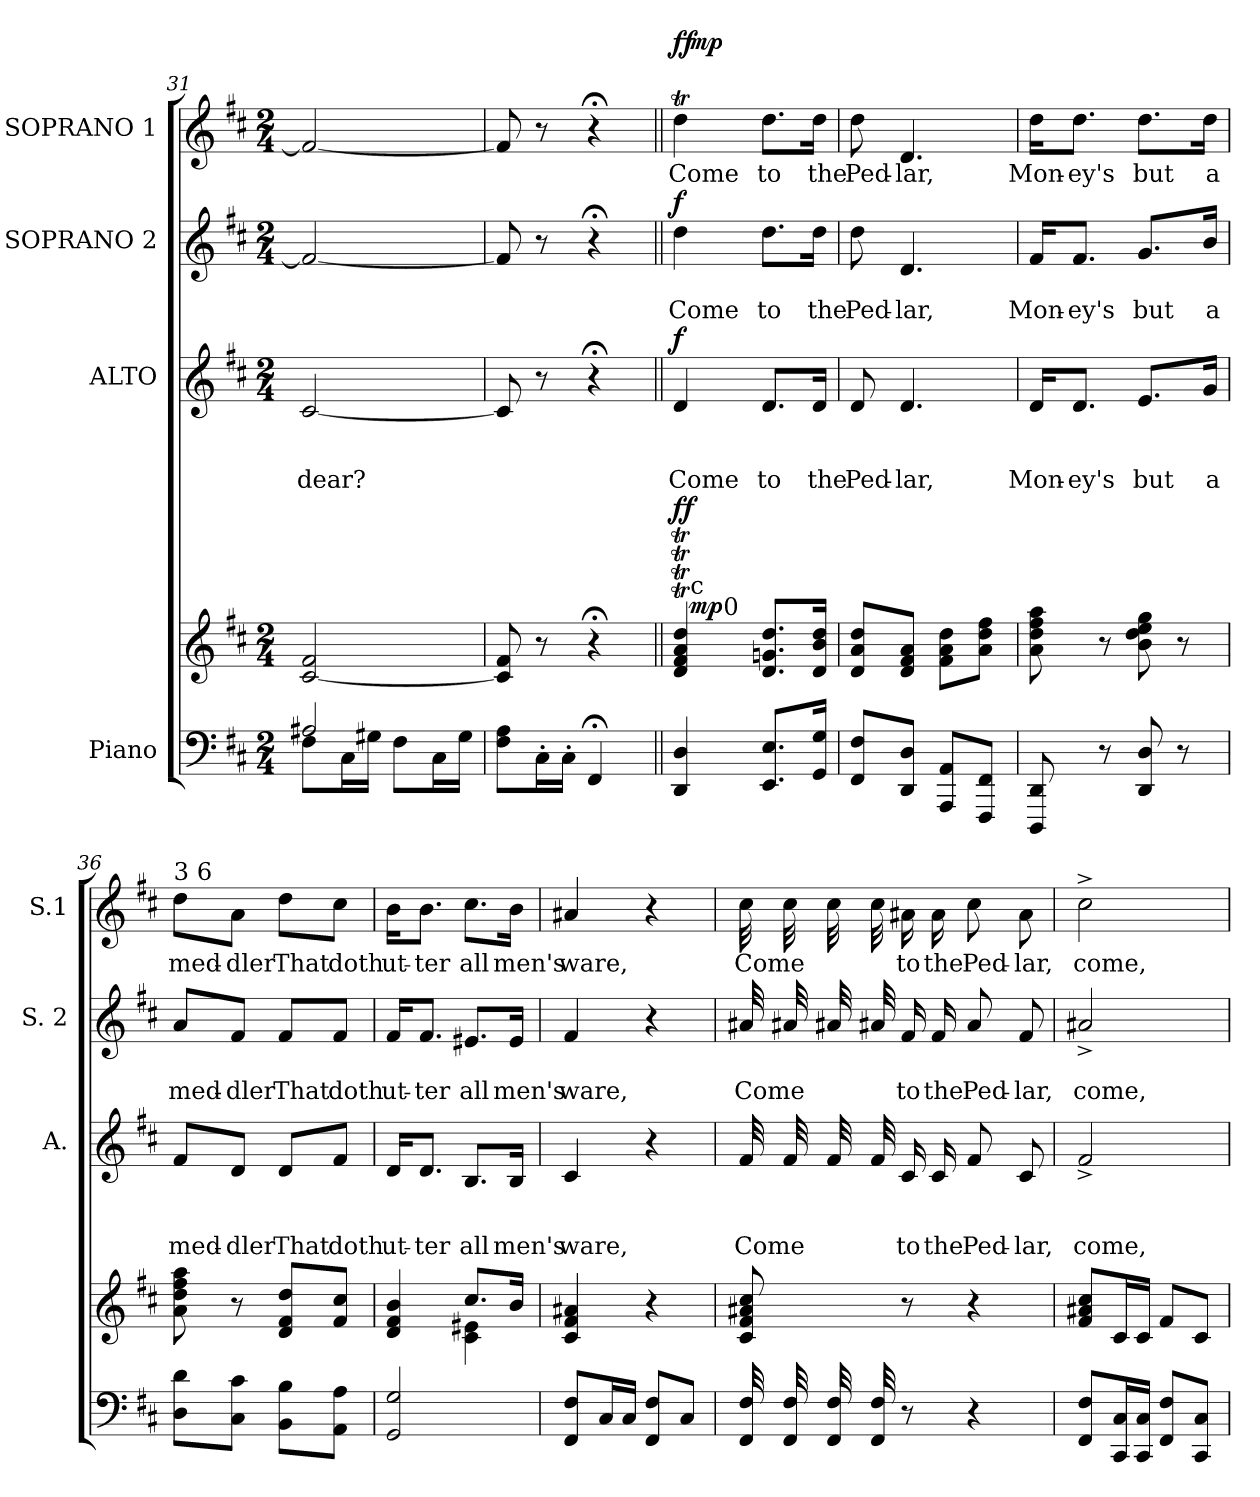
**kern	**kern	**dynam	**kern	**text	**text	**text	**dynam	**kern	**text	**text	**dynam	**kern	**text	**dynam
*part4	*part4	*part4	*part3	*part3	*part3	*part3	*part3	*part2	*part2	*part2	*part2	*part1	*part1	*part1
*staff5	*staff4	*staff4/5	*staff3	*staff3	*staff3	*staff3	*staff3	*staff2	*staff2	*staff2	*staff2	*staff1	*staff1	*staff1
*I"Piano	*	*	*I"ALTO	*	*	*	*	*I"SOPRANO 2	*	*	*	*I"SOPRANO 1	*	*
*	*	*	*I'A.	*	*	*	*	*I'S. 2	*	*	*	*I'S.1	*	*
!!LO:PB:g=z
*clefF4	*clefG2	*	*clefG2	*	*	*	*	*clefG2	*	*	*	*clefG2	*	*
*k[f#c#]	*k[f#c#]	*	*k[f#c#]	*	*	*	*	*k[f#c#]	*	*	*	*k[f#c#]	*	*
*D:	*D:	*	*D:	*	*	*	*	*D:	*	*	*	*D:	*	*
*M2/4	*M2/4	*	*M2/4	*	*	*	*	*M2/4	*	*	*	*M2/4	*	*
=31	=31	=31	=31	=31	=31	=31	=31	=31	=31	=31	=31	=31	=31	=31
*^	*	*	*	*	*	*	*	*	*	*	*	*	*	*
!	!	!	!	!	!	!	!LO:LY:b	!	!	!	!	!	!	!	!
2A#X/	8F#\L	[<2c#/ 2f#/	.	[<2c#/	.	.	dear?	.	2f#/_	.	.	.	2f#/_	.	.
.	16C#\L	.	.	.	.	.	.	.	.	.	.	.	.	.	.
.	16G#X\JJ	.	.	.	.	.	.	.	.	.	.	.	.	.	.
.	8F#\L	.	.	.	.	.	.	.	.	.	.	.	.	.	.
.	16C#\L	.	.	.	.	.	.	.	.	.	.	.	.	.	.
.	16G#\JJ	.	.	.	.	.	.	.	.	.	.	.	.	.	.
*v	*v	*	*	*	*	*	*	*	*	*	*	*	*	*	*
=32	=32	=32	=32	=32	=32	=32	=32	=32	=32	=32	=32	=32	=32	=32
8F#\ 8A\L	8c#/] 8f#/	.	8c#/]	.	.	.	.	8f#/]	.	.	.	8f#/]	.	.
16C#'>\L	8r	.	8r	.	.	.	.	8r	.	.	.	8r	.	.
16C#'>\JJ	.	.	.	.	.	.	.	.	.	.	.	.	.	.
4FF#;/	4r;<	.	4r;<	.	.	.	.	4r;<	.	.	.	4r;<	.	.
=33||	=33||	=33||	=33||	=33||	=33||	=33||	=33||	=33||	=33||	=33||	=33||	=33||	=33||	=33||
!	!	!LO:DY:b	!	!	!	!LO:LY:b	!	!	!	!LO:LY:b	!	!	!LO:LY:b	!
!	!	!LO:DY:n=1:a	!	!	!	!	!LO:DY:a	!	!	!	!LO:DY:a	!	!	!LO:DY:a
!	!	!	!	!	!	!	!	!	!	!	!	!	!	!LO:DY:n=1:a
*	*^	*	*	*	*	*	*	*	*	*	*	*^	*	*
*	*	*^	*	*	*	*	*	*	*	*	*	*	*	*	*	*
4DD/ 4D/	4d/T 4f#/T 4a/T 4dd/T	32ryy	8ryy	f f	4d/	.	.	Come	f	4dd\	.	Come	f	4ddT\	32ryy	Come	f f
!	!	!LO:TX:a:t=c	!	!	!	!	!	!	!	!	!	!	!	!	!	!	!
!	!	!	!	!LO:DY:n=2:a	!	!	!	!	!	!	!	!	!	!	!	!	!LO:DY:n=2:a
.	.	4...ryy	.	mp	.	.	.	.	.	.	.	.	.	.	4...ryy	.	mp
!	!	!	!LO:TX:a:t=0	!	!	!	!	!	!	!	!	!	!	!	!	!	!
.	.	.	4.ryy	.	.	.	.	.	.	.	.	.	.	.	.	.	.
!	!	!	!	!	!	!	!	!LO:LY:b	!	!	!	!LO:LY:b	!	!	!	!LO:LY:b	!
8.EE/ 8.E/L	8.d/ 8.g/ 8.dd/L	.	.	.	8.d/L	.	.	to	.	8.dd\L	.	to	.	8.dd\L	.	to	.
!	!	!	!	!	!	!	!	!LO:LY:b	!	!	!	!LO:LY:b	!	!	!	!LO:LY:b	!
16GG/ 16G/Jk	16d/ 16b/ 16dd/Jk	.	.	.	16d/Jk	.	.	the	.	16dd\Jk	.	the	.	16dd\Jk	.	the	.
=34	=34	=34	=34	=34	=34	=34	=34	=34	=34	=34	=34	=34	=34	=34	=34	=34	=34
!	!	!	!	!	!	!	!	!LO:LY:b	!	!	!	!LO:LY:b	!	!	!	!LO:LY:b	!
*	*v	*v	*v	*	*	*	*	*	*	*	*	*	*	*v	*v	*	*
8FF#/ 8F#/L	8d/ 8a/ 8dd/L	.	8d/	.	.	Ped-	.	8dd\	.	Ped-	.	8dd\	Ped-	.
!	!	!	!	!	!	!LO:LY:b	!	!	!	!LO:LY:b	!	!	!LO:LY:b	!
8DD/ 8D/J	8d/ 8f#/ 8a/J	.	4.d/	.	.	-lar,	.	4.d/	.	-lar,	.	4.d/	-lar,	.
8AAA/ 8AA/L	8f#\ 8a\ 8dd\L	.	.	.	.	.	.	.	.	.	.	.	.	.
8FFF#/ 8FF#/J	8a\ 8dd\ 8ff#\J	.	.	.	.	.	.	.	.	.	.	.	.	.
=35	=35	=35	=35	=35	=35	=35	=35	=35	=35	=35	=35	=35	=35	=35
!	!	!	!	!	!	!LO:LY:b	!	!	!	!LO:LY:b	!	!	!LO:LY:b	!
8DDD/ 8DD/	8a\ 8dd\ 8ff#\ 8aa\	.	16d/KL	.	.	Mon-	.	16f#/KL	.	Mon-	.	16dd\KL	Mon-	.
!	!	!	!	!	!	!LO:LY:b:rj	!	!	!	!LO:LY:b:rj	!	!	!LO:LY:b:rj	!
.	.	.	8.d/J	.	.	-ey's	.	8.f#/J	.	-ey's	.	8.dd\J	-ey's	.
8r	8r	.	.	.	.	.	.	.	.	.	.	.	.	.
!	!	!	!	!	!	!LO:LY:b	!	!	!	!LO:LY:b	!	!	!LO:LY:b	!
8DD/ 8D/	8b\ 8dd\ 8ee\ 8gg\	.	8.e/L	.	.	but	.	8.g/L	.	but	.	8.dd\L	but	.
8r	8r	.	.	.	.	.	.	.	.	.	.	.	.	.
!	!	!	!	!	!	!LO:LY:b	!	!	!	!LO:LY:b	!	!	!LO:LY:b	!
.	.	.	16g/Jk	.	.	a	.	16b/Jk	.	a	.	16dd\Jk	a	.
!!LO:LB:g=z
=36	=36	=36	=36	=36	=36	=36	=36	=36	=36	=36	=36	=36	=36	=36
!	!	!	!	!	!	!	!	!	!	!	!	!LO:TX:a:t=3 6	!	!
!	!	!	!	!	!	!LO:LY:b	!	!	!	!LO:LY:b	!	!	!LO:LY:b	!
8D\ 8d\L	8a\ 8dd\ 8ff#\ 8aa\	.	8f#/L	.	.	med-	.	8a/L	.	med-	.	8dd\L	med-	.
!	!	!	!	!	!	!LO:LY:b	!	!	!	!LO:LY:b	!	!	!LO:LY:b	!
8C#\ 8c#\J	8r	.	8d/J	.	.	-dler	.	8f#/J	.	-dler	.	8a\J	-dler	.
!	!	!	!	!	!	!LO:LY:b	!	!	!	!LO:LY:b	!	!	!LO:LY:b	!
8BB\ 8B\L	8d/ 8f#/ 8dd/L	.	8d/L	.	.	That	.	8f#/L	.	That	.	8dd\L	That	.
!	!	!	!	!	!	!LO:LY:b	!	!	!	!LO:LY:b	!	!	!LO:LY:b	!
8AA\ 8A\J	8f#/ 8cc#/J	.	8f#/J	.	.	doth	.	8f#/J	.	doth	.	8cc#\J	doth	.
=37	=37	=37	=37	=37	=37	=37	=37	=37	=37	=37	=37	=37	=37	=37
*	*^	*	*	*	*	*	*	*	*	*	*	*	*	*
!	!	!	!	!	!	!	!LO:LY:b	!	!	!	!LO:LY:b	!	!	!LO:LY:b	!
2GG/ 2G/	4d/ 4f#/ 4b/	4ryy	.	16d/KL	.	.	ut-	.	16f#/KL	.	ut-	.	16b\KL	ut-	.
!	!	!	!	!	!	!	!LO:LY:b	!	!	!	!LO:LY:b	!	!	!LO:LY:b	!
.	.	.	.	8.d/J	.	.	-ter	.	8.f#/J	.	-ter	.	8.b\J	-ter	.
!	!	!	!	!	!	!	!LO:LY:b	!	!	!	!LO:LY:b	!	!	!LO:LY:b	!
.	8.cc#/L	4c#\ 4e#X\	.	8.B/L	.	.	all	.	8.e#X/L	.	all	.	8.cc#\L	all	.
!	!	!	!	!	!	!	!LO:LY:b	!	!	!	!LO:LY:b	!	!	!LO:LY:b	!
.	16b/Jk	.	.	16B/Jk	.	.	men's	.	16e#/Jk	.	men's	.	16b\Jk	men's	.
*	*v	*v	*	*	*	*	*	*	*	*	*	*	*	*	*
=38	=38	=38	=38	=38	=38	=38	=38	=38	=38	=38	=38	=38	=38	=38
!	!	!	!	!	!	!LO:LY:b	!	!	!	!LO:LY:b	!	!	!LO:LY:b	!
8FF#/ 8F#/L	4c#/ 4f#/ 4a#X/	.	4c#/	.	.	ware,	.	4f#/	.	ware,	.	4a#X/	ware,	.
16C#/L	.	.	.	.	.	.	.	.	.	.	.	.	.	.
16C#/JJ	.	.	.	.	.	.	.	.	.	.	.	.	.	.
8FF#/ 8F#/L	4r	.	4r	.	.	.	.	4r	.	.	.	4r	.	.
8C#/J	.	.	.	.	.	.	.	.	.	.	.	.	.	.
=39	=39	=39	=39	=39	=39	=39	=39	=39	=39	=39	=39	=39	=39	=39
!	!	!	!	!	!	!LO:LY:b	!	!	!	!LO:LY:b	!	!	!LO:LY:b	!
*tremolo	*	*	*	*	*	*	*	*	*	*	*	*	*	*
*	*	*	*tremolo	*	*	*	*	*	*	*	*	*	*	*
*	*	*	*	*	*	*	*	*tremolo	*	*	*	*	*	*
*	*	*	*	*	*	*	*	*	*	*	*	*tremolo	*	*
32FF#/ 32F#/	8c#/ 8f#/ 8a#X/ 8cc#/	.	32f#/LLL	.	.	Come	.	32a#X/LLL	.	Come	.	32cc#\LLL	Come	.
32FF#/ 32F#/	.	.	32f#/	.	.	.	.	32a#X/	.	.	.	32cc#\	.	.
32FF#/ 32F#/	.	.	32f#/	.	.	.	.	32a#X/	.	.	.	32cc#\	.	.
32FF#/ 32F#/	.	.	32f#/	.	.	.	.	32a#X/	.	.	.	32cc#\	.	.
*	*	*	*	*	*	*	*	*	*	*	*	*Xtremolo	*	*
*	*	*	*	*	*	*	*	*Xtremolo	*	*	*	*	*	*
*	*	*	*Xtremolo	*	*	*	*	*	*	*	*	*	*	*
*Xtremolo	*	*	*	*	*	*	*	*	*	*	*	*	*	*
!	!	!	!	!	!	!LO:LY:b	!	!	!	!LO:LY:b	!	!	!LO:LY:b	!
8r	8r	.	16c#/L	.	.	to	.	16f#/L	.	to	.	16a#X\L	to	.
!	!	!	!	!	!	!LO:LY:b	!	!	!	!LO:LY:b	!	!	!LO:LY:b	!
.	.	.	16c#/JJ	.	.	the	.	16f#/JJ	.	the	.	16a#\JJ	the	.
!	!	!	!	!	!	!LO:LY:b	!	!	!	!LO:LY:b	!	!	!LO:LY:b	!
4r	4r	.	8f#/L	.	.	Ped-	.	8a#/L	.	Ped-	.	8cc#\L	Ped-	.
!	!	!	!	!	!	!LO:LY:b	!	!	!	!LO:LY:b	!	!	!LO:LY:b	!
.	.	.	8c#/J	.	.	-lar,	.	8f#/J	.	-lar,	.	8a#\J	-lar,	.
=40	=40	=40	=40	=40	=40	=40	=40	=40	=40	=40	=40	=40	=40	=40
!	!	!	!	!	!	!LO:LY:b	!	!	!	!LO:LY:b	!	!	!LO:LY:b	!
8FF#/ 8F#/L	8f#/ 8a#X/ 8cc#/L	.	2f#^</	.	.	come,	.	2a#X^</	.	come,	.	2cc#^>\	come,	.
16CC#/ 16C#/L	16c#/L	.	.	.	.	.	.	.	.	.	.	.	.	.
16CC#/ 16C#/JJ	16c#/JJ	.	.	.	.	.	.	.	.	.	.	.	.	.
8FF#/ 8F#/L	8f#/L	.	.	.	.	.	.	.	.	.	.	.	.	.
8CC#/ 8C#/J	8c#/J	.	.	.	.	.	.	.	.	.	.	.	.	.
=	=	=	=	=	=	=	=	=	=	=	=	=	=	=
*-	*-	*-	*-	*-	*-	*-	*-	*-	*-	*-	*-	*-	*-	*-
